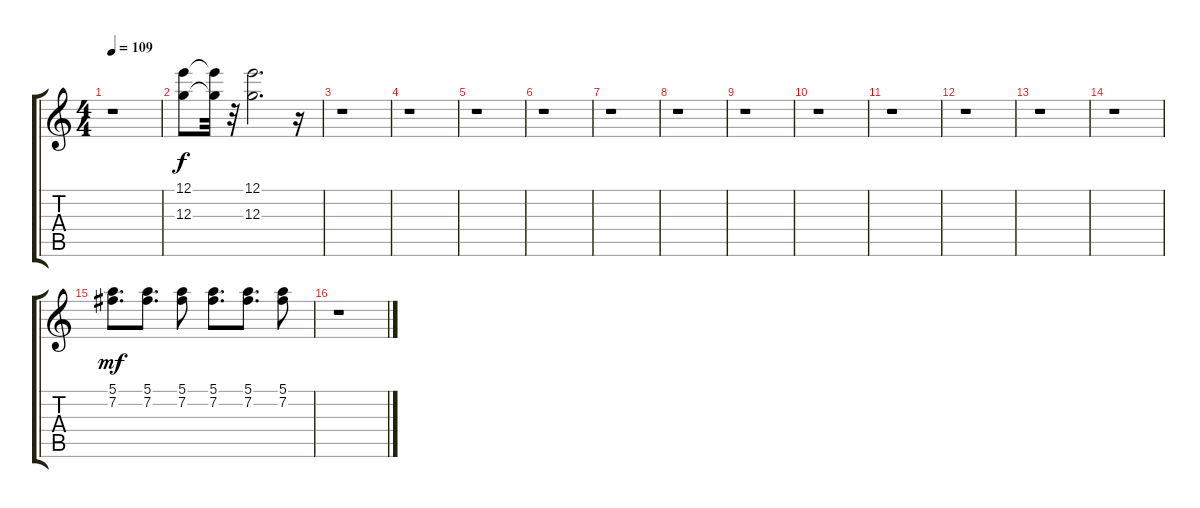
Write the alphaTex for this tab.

\track "" {instrument electricguitarmuted}
\staff {score tabs}
\tuning (E4 B3 G3 D3 A2 E2) {hide}
\ts (4 4)
\tempo 109
\clef g2
\ks c
r.1{dy f} |
(12.1 12.3).8 (12.1{t} 12.3{t}).32 r.32 (12.1 12.3).2{d} r.16 |
r.1 |
r.1 |
r.1 |
r.1 |
r.1 |
r.1 |
r.1 |
r.1 |
r.1 |
r.1 |
r.1 |
r.1 |
(5.1 7.2).8{d dy mf} (5.1 7.2).8{d} (5.1 7.2).8 (5.1 7.2).8{d} (5.1 7.2).8{d} (5.1 7.2).8 |
r.1
